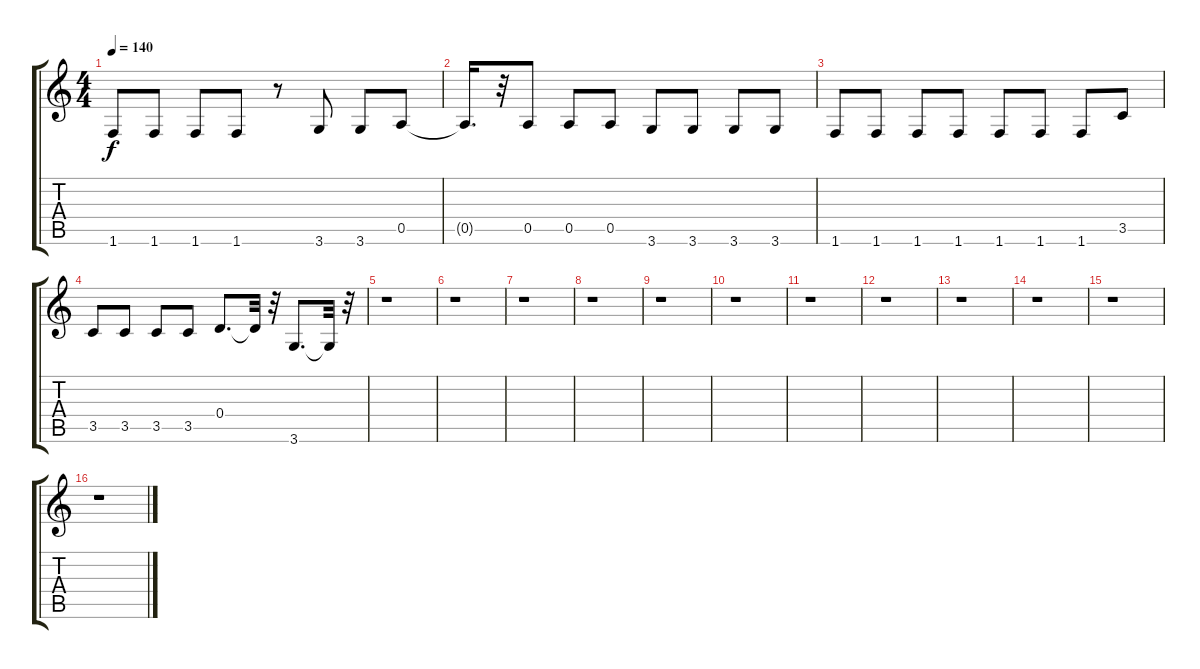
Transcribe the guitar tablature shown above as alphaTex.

\track "" {instrument distortionguitar}
\staff {score tabs}
\tuning (E4 B3 G3 D3 A2 E2) {hide}
\ts (4 4)
\tempo 140
\clef g2
\ks c
1.6.8{dy f} 1.6.8 1.6.8 1.6.8 r.8 3.6.8 3.6.8 0.5.8 |
0.5{t}.16{d} r.32 0.5.8 0.5.8 0.5.8 3.6.8 3.6.8 3.6.8 3.6.8 |
1.6.8 1.6.8 1.6.8 1.6.8 1.6.8 1.6.8 1.6.8 3.5.8 |
3.5.8 3.5.8 3.5.8 3.5.8 0.4.8{d} 0.4{t}.32 r.32 3.6.8{d} 3.6{t}.32 r.32 |
r.1 |
r.1 |
r.1 |
r.1 |
r.1 |
r.1 |
r.1 |
r.1 |
r.1 |
r.1 |
r.1 |
r.1
